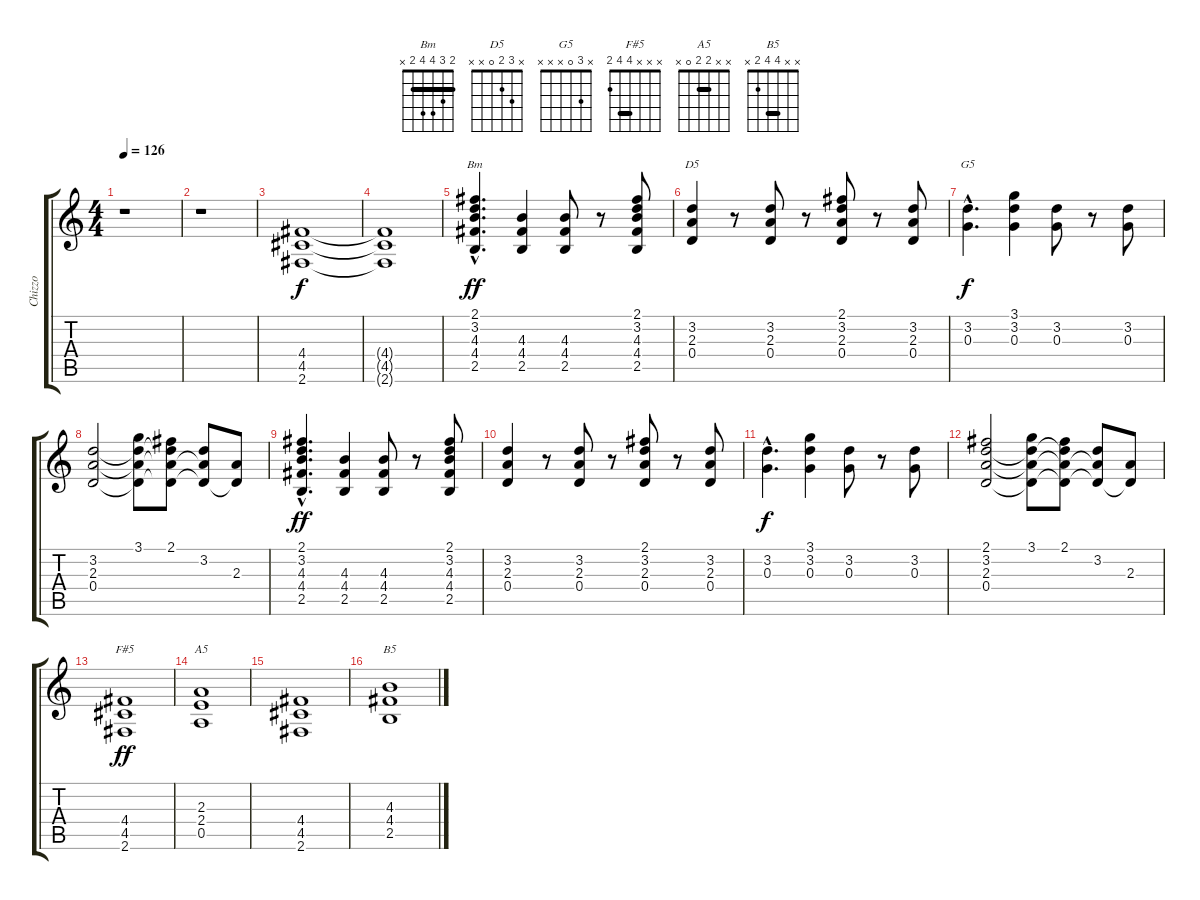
\track ("Chizzo" "Chizzo") {instrument overdrivenguitar}
\staff {score tabs}
\tuning (E4 B3 G3 D3 A2 E2) {hide}
\chord ("Bm" 2 3 4 4 2 x) {barre 2}
\chord ("D5" x 3 2 0 x x)
\chord ("G5" x 3 0 x x x)
\chord ("F#5" x x x 4 4 2) {barre 4}
\chord ("A5" x x 2 2 0 x) {barre 2}
\chord ("B5" x x 4 4 2 x) {barre 4}
\ts (4 4)
\tempo 126
\clef g2
\ks c
r.1{dy f} |
r.1 |
(4.4 4.5 2.6).1 |
(4.4{t} 4.5{t} 2.6{t}).1 |
(2.1{hac} 3.2{hac} 4.3{hac} 4.4{hac} 2.5{hac}).4{d ch "Bm" dy ff} (4.3 4.4 2.5).4 (4.3 4.4 2.5).8 r.8 (2.1 3.2 4.3 4.4 2.5).8 |
(3.2 2.3 0.4).4{ch "D5"} r.8 (3.2 2.3 0.4).8 r.8 (2.1 3.2 2.3 0.4).8 r.8 (3.2 2.3 0.4).8 |
(3.2{hac} 0.3{hac}).4{d ch "G5" dy f} (3.1 3.2 0.3).4 (3.2 0.3).8 r.8 (3.2 0.3).8 |
(3.2 2.3 0.4).2 (3.1 3.2{t} 2.3{t} 0.4{t}).8 (2.1 3.2{t} 2.3{t} 0.4{t}).8 (3.2 2.3{t} 0.4{t}).8 (2.3 0.4{t}).8 |
(2.1{hac} 3.2{hac} 4.3{hac} 4.4{hac} 2.5{hac}).4{d dy ff} (4.3 4.4 2.5).4 (4.3 4.4 2.5).8 r.8 (2.1 3.2 4.3 4.4 2.5).8 |
(3.2 2.3 0.4).4 r.8 (3.2 2.3 0.4).8 r.8 (2.1 3.2 2.3 0.4).8 r.8 (3.2 2.3 0.4).8 |
(3.2{hac} 0.3{hac}).4{d dy f} (3.1 3.2 0.3).4 (3.2 0.3).8 r.8 (3.2 0.3).8 |
(2.1 3.2 2.3 0.4).2 (3.1 3.2{t} 2.3{t} 0.4{t}).8 (2.1 3.2{t} 2.3{t} 0.4{t}).8 (3.2 2.3{t} 0.4{t}).8 (2.3 0.4{t}).8 |
(4.4 4.5 2.6).1{ch "F#5" dy ff} |
(2.3 2.4 0.5).1{ch "A5"} |
(4.4 4.5 2.6).1 |
(4.3 4.4 2.5).1{ch "B5"}
